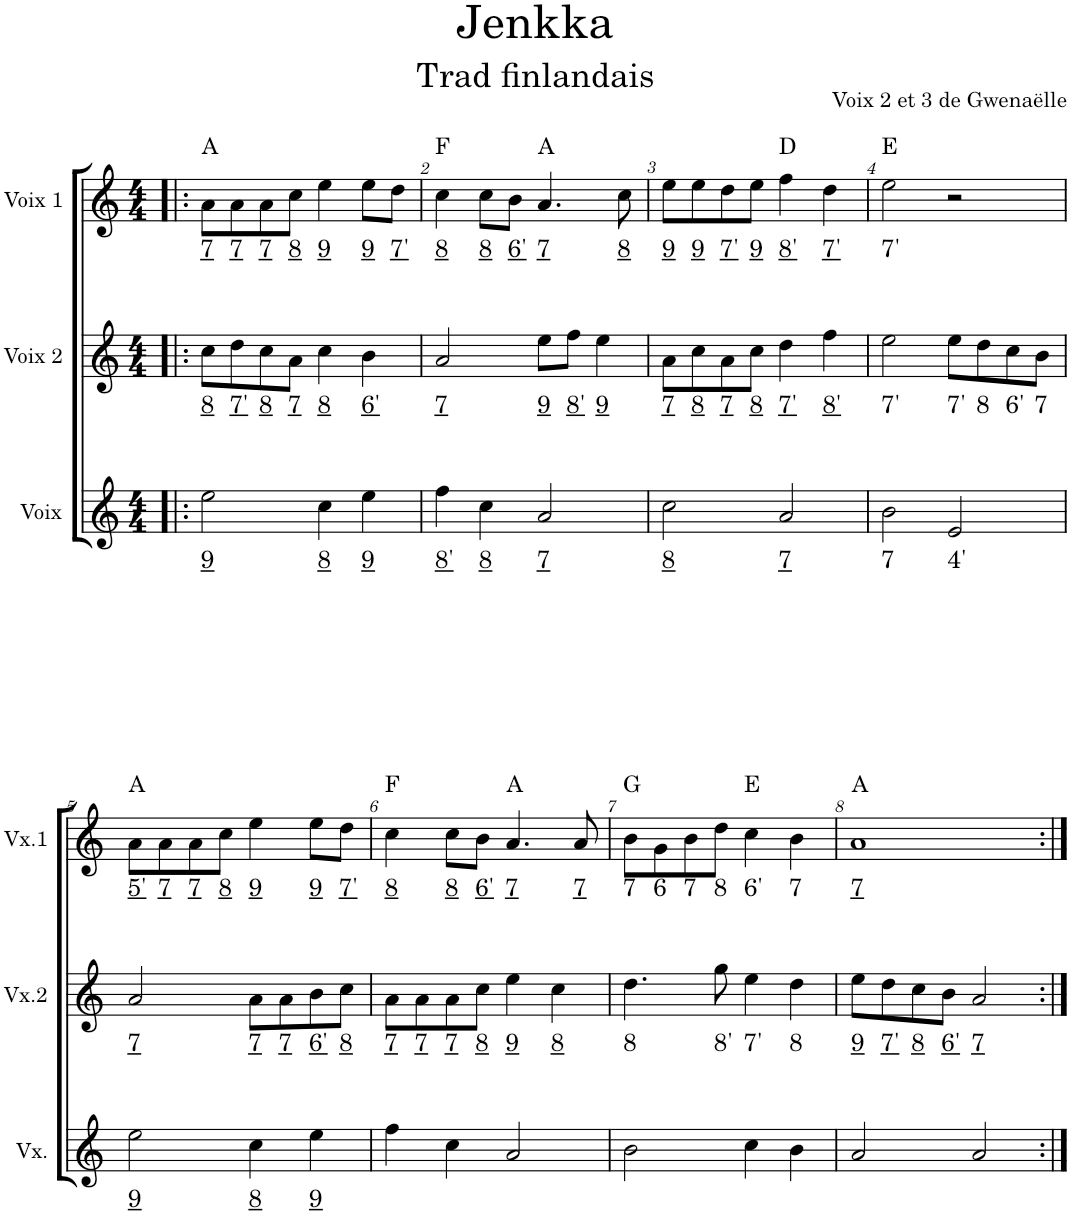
**kern	**kern	**kern	**harte
*part3	*part2	*part1	*part1
*staff3	*staff2	*staff1	*
*I"Voix	*I"Voix 2	*I"Voix 1	*
*I'Vx.	*I'Vx.2	*I'Vx.1	*
*clefG2	*clefG2	*clefG2	*
*k[]	*k[]	*k[]	*
*M4/4	*M4/4	*M4/4	*
=1!|:	=1!|:	=1!|:	=1!|:
!	!	!LO:TX:b:t=7	!
!	!LO:TX:b:t=8	!	!
!LO:TX:b:t=9	!	!	!
2ee\	8cc\L	8a\L	A:maj
!	!	!LO:TX:b:t=7	!
!	!LO:TX:b:t=7'	!	!
.	8dd\	8a\	.
!	!	!LO:TX:b:t=7	!
!	!LO:TX:b:t=8	!	!
.	8cc\	8a\	.
!	!	!LO:TX:b:t=8	!
!	!LO:TX:b:t=7	!	!
.	8a\J	8ccn\J	.
!	!	!LO:TX:b:t=9	!
!	!LO:TX:b:t=8	!	!
!LO:TX:b:t=8	!	!	!
4cc\	4cc\	4ee\	.
!	!	!LO:TX:b:t=9	!
!	!LO:TX:b:t=6'	!	!
!LO:TX:b:t=9	!	!	!
4ee\	4b\	8ee\L	.
!	!	!LO:TX:b:t=7'	!
.	.	8dd\J	.
=2	=2	=2	=2
!	!	!LO:TX:b:t=8	!
!	!LO:TX:b:t=7	!	!
!LO:TX:b:t=8'	!	!	!
4ff\	2a/	4cc\	F:maj
!	!	!LO:TX:b:t=8	!
!LO:TX:b:t=8	!	!	!
4cc\	.	8cc\L	.
!	!	!LO:TX:b:t=6'	!
.	.	8b\J	.
!	!	!LO:TX:b:t=7	!
!	!LO:TX:b:t=9	!	!
!LO:TX:b:t=7	!	!	!
2a/	8ee\L	4.a/	A:maj
!	!LO:TX:b:t=8'	!	!
.	8ff\J	.	.
!	!LO:TX:b:t=9	!	!
.	4ee\	.	.
!	!	!LO:TX:b:t=8	!
.	.	8ccn\	.
=3	=3	=3	=3
!	!	!LO:TX:b:t=9	!
!	!LO:TX:b:t=7	!	!
!LO:TX:b:t=8	!	!	!
2cc\	8a\L	8ee\L	.
!	!	!LO:TX:b:t=9	!
!	!LO:TX:b:t=8	!	!
.	8cc\	8ee\	.
!	!	!LO:TX:b:t=7'	!
!	!LO:TX:b:t=7	!	!
.	8a\	8dd\	.
!	!	!LO:TX:b:t=9	!
!	!LO:TX:b:t=8	!	!
.	8cc\J	8ee\J	.
!	!	!LO:TX:b:t=8'	!
!	!LO:TX:b:t=7'	!	!
!LO:TX:b:t=7	!	!	!
2a/	4dd\	4ffn\	D:maj
!	!	!LO:TX:b:t=7'	!
!	!LO:TX:b:t=8'	!	!
.	4ff\	4dd\	.
=4	=4	=4	=4
!	!	!LO:TX:b:t=7'	!
!	!LO:TX:b:t=7'	!	!
!LO:TX:b:t=7	!	!	!
2b\	2ee\	2ee\	E:maj
!	!LO:TX:b:t=7'	!	!
!LO:TX:b:t=4'	!	!	!
2e/	8ee\L	2r	.
!	!LO:TX:b:t=8	!	!
.	8dd\	.	.
!	!LO:TX:b:t=6'	!	!
.	8cc\	.	.
!	!LO:TX:b:t=7	!	!
.	8b\J	.	.
!!LO:LB:g=z
=5	=5	=5	=5
!	!	!LO:TX:b:t=5'	!
!	!LO:TX:b:t=7	!	!
!LO:TX:b:t=9	!	!	!
2ee\	2a/	8a\L	A:maj
!	!	!LO:TX:b:t=7	!
.	.	8a\	.
!	!	!LO:TX:b:t=7	!
.	.	8a\	.
!	!	!LO:TX:b:t=8	!
.	.	8ccn\J	.
!	!	!LO:TX:b:t=9	!
!	!LO:TX:b:t=7	!	!
!LO:TX:b:t=8	!	!	!
4cc\	8a\L	4ee\	.
!	!LO:TX:b:t=7	!	!
.	8a\	.	.
!	!	!LO:TX:b:t=9	!
!	!LO:TX:b:t=6'	!	!
!LO:TX:b:t=9	!	!	!
4ee\	8b\	8ee\L	.
!	!	!LO:TX:b:t=7'	!
!	!LO:TX:b:t=8	!	!
.	8cc\J	8dd\J	.
=6	=6	=6	=6
!	!	!LO:TX:b:t=8	!
!	!LO:TX:b:t=7	!	!
4ff\	8a\L	4cc\	F:maj
!	!LO:TX:b:t=7	!	!
.	8a\	.	.
!	!	!LO:TX:b:t=8	!
!	!LO:TX:b:t=7	!	!
4cc\	8a\	8cc\L	.
!	!	!LO:TX:b:t=6'	!
!	!LO:TX:b:t=8	!	!
.	8cc\J	8b\J	.
!	!	!LO:TX:b:t=7	!
!	!LO:TX:b:t=9	!	!
2a/	4ee\	4.a/	A:maj
!	!LO:TX:b:t=8	!	!
.	4cc\	.	.
!	!	!LO:TX:b:t=7	!
.	.	8a/	.
=7	=7	=7	=7
!	!	!LO:TX:b:t=7	!
!	!LO:TX:b:t=8	!	!
2b\	4.dd\	8b\L	G:maj
!	!	!LO:TX:b:t=6	!
.	.	8g\	.
!	!	!LO:TX:b:t=7	!
.	.	8b\	.
!	!	!LO:TX:b:t=8	!
!	!LO:TX:b:t=8'	!	!
.	8gg\	8dd\J	.
!	!	!LO:TX:b:t=6'	!
!	!LO:TX:b:t=7'	!	!
4cc\	4ee\	4ccn\	E:maj
!	!	!LO:TX:b:t=7	!
!	!LO:TX:b:t=8	!	!
4b\	4dd\	4b\	.
=8	=8	=8	=8
!	!	!LO:TX:b:t=7	!
!	!LO:TX:b:t=9	!	!
2a/	8ee\L	1a	A:maj
!	!LO:TX:b:t=7'	!	!
.	8dd\	.	.
!	!LO:TX:b:t=8	!	!
.	8cc\	.	.
!	!LO:TX:b:t=6'	!	!
.	8b\J	.	.
!	!LO:TX:b:t=7	!	!
2a/	2a/	.	.
=:|!	=:|!	=:|!	=:|!
*-	*-	*-	*-
